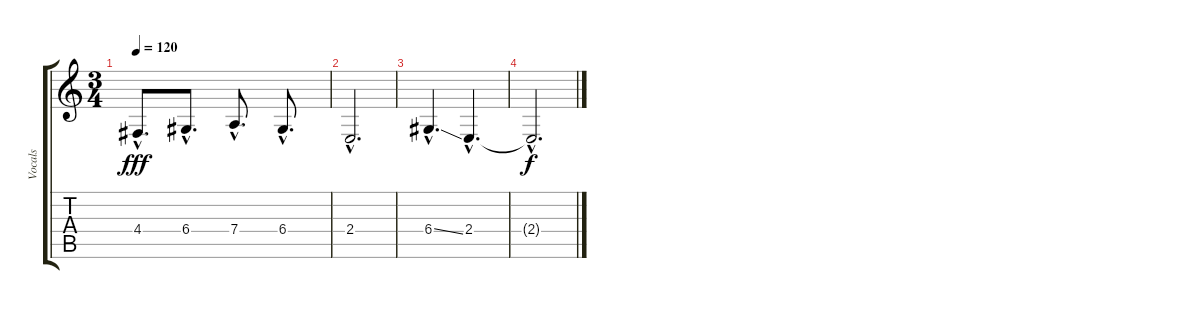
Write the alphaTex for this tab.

\track ("Vocals" "Vocals") {instrument tenorsax}
\staff {score tabs}
\tuning (E4 B3 G3 D3 A2 E2) {hide}
\ts (3 4)
\tempo 120
\clef g2
\ks c
4.4{hac}.8{d dy fff} 6.4{hac}.8{d} 7.4{hac}.8{d} 6.4{hac}.8{d} |
2.4{hac}.2{d} |
6.4{ss hac}.4{d} 2.4{hac}.4{d} |
2.4{hac t}.2{d dy f}
